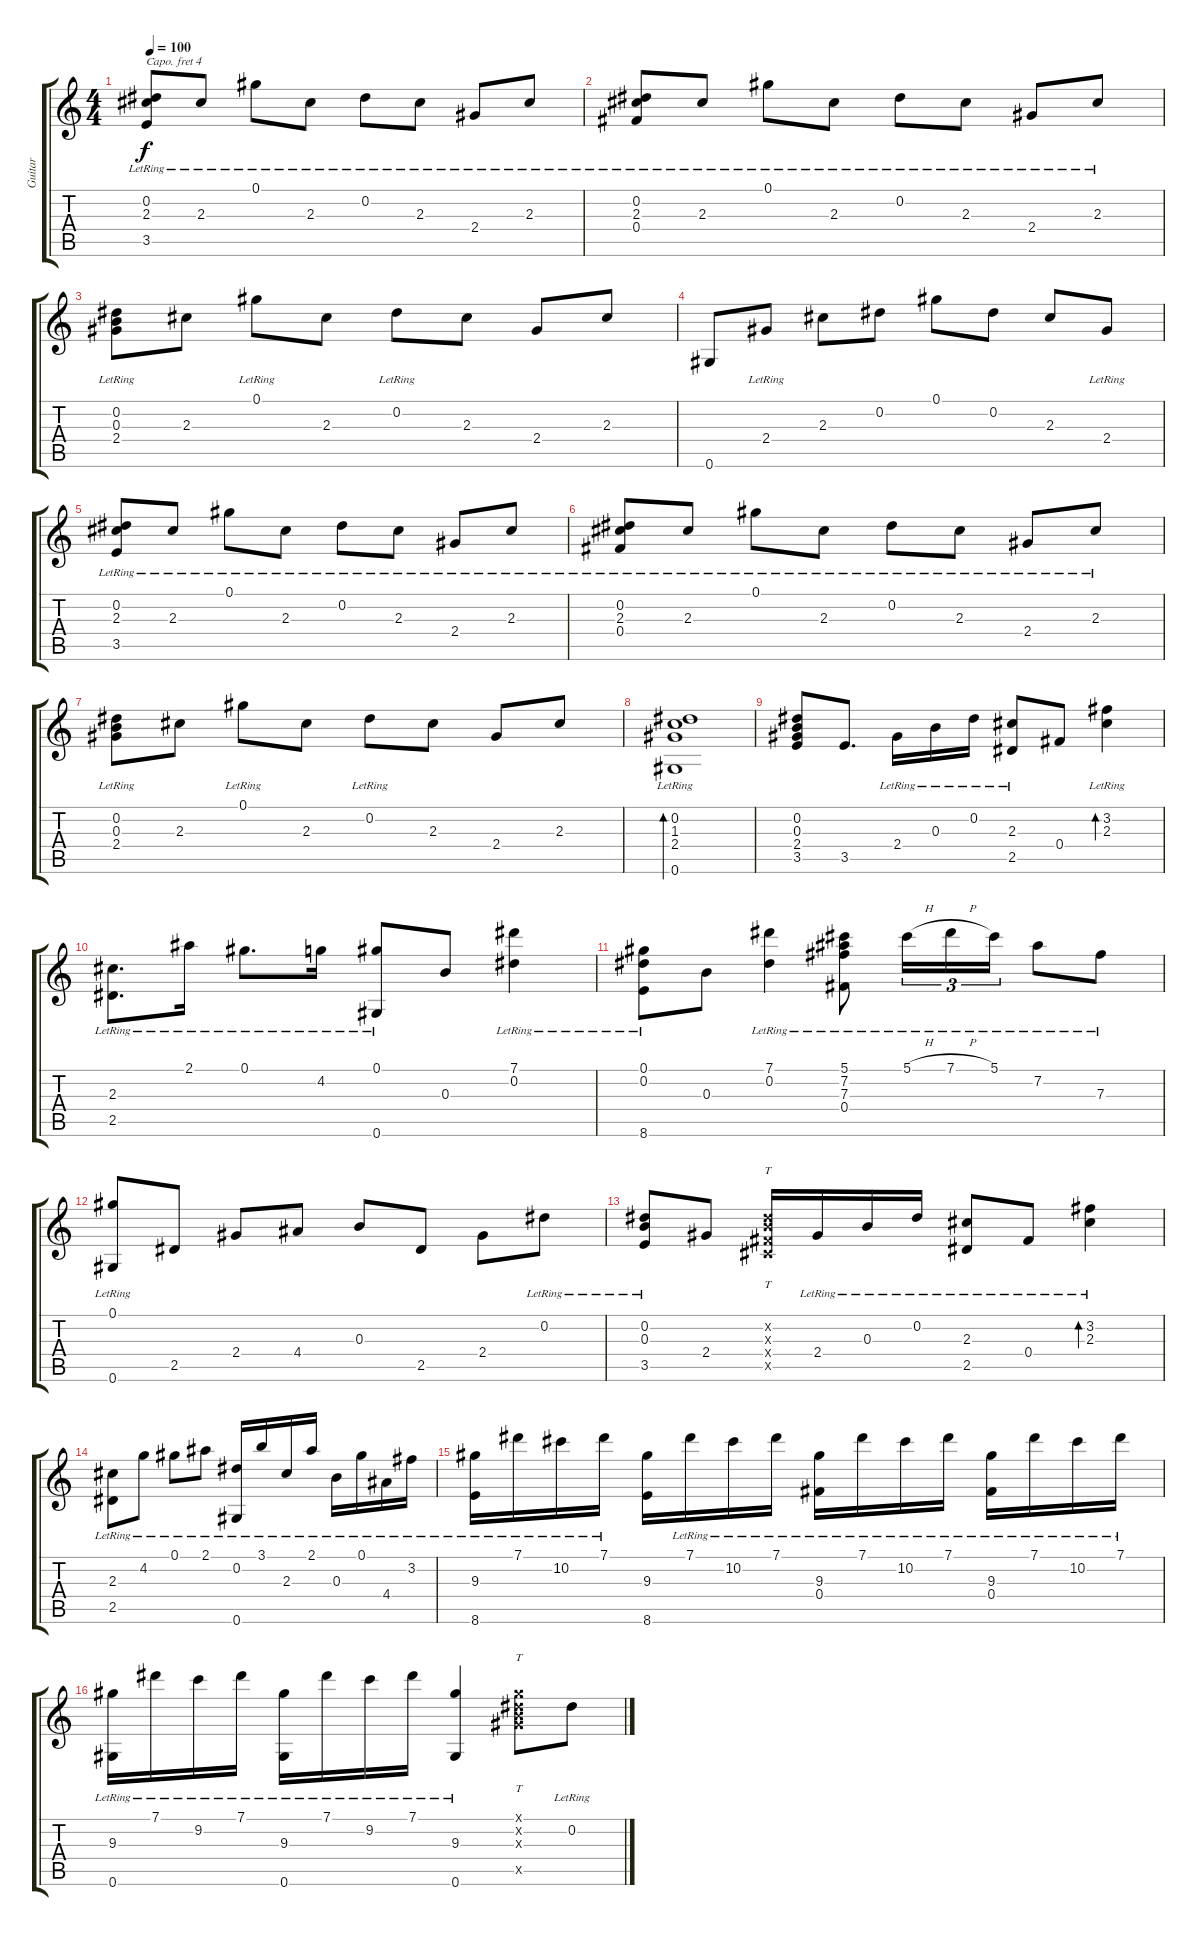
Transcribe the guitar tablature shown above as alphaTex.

\track ("Guitar" "Guitar") {instrument acousticguitarsteel}
\staff {score tabs}
\capo 4
\tuning (E4 B3 G3 D3 A2 E2) {hide}
\ts (4 4)
\tempo 100
\clef g2
\ks c
(0.2{lr} 2.3 3.5{lr}).8{dy f instrument acousticguitarsteel} 2.3{lr}.8 0.1{lr}.8 2.3{lr}.8 0.2{lr}.8 2.3{lr}.8 2.4{lr}.8 2.3{lr}.8 |
(0.2{lr} 2.3 0.4{lr}).8 2.3{lr}.8 0.1{lr}.8 2.3{lr}.8 0.2{lr}.8 2.3{lr}.8 2.4{lr}.8 2.3{lr}.8 |
(0.2{lr} 0.3{lr} 2.4).8 2.3.8 0.1{lr}.8 2.3.8 0.2{lr}.8 2.3.8 2.4.8 2.3.8 |
0.6.8 2.4{lr}.8 2.3.8 0.2.8 0.1.8 0.2.8 2.3.8 2.4{lr}.8 |
(0.2{lr} 2.3 3.5{lr}).8 2.3{lr}.8 0.1{lr}.8 2.3{lr}.8 0.2{lr}.8 2.3{lr}.8 2.4{lr}.8 2.3{lr}.8 |
(0.2{lr} 2.3 0.4{lr}).8 2.3{lr}.8 0.1{lr}.8 2.3{lr}.8 0.2{lr}.8 2.3{lr}.8 2.4{lr}.8 2.3{lr}.8 |
(0.2{lr} 0.3{lr} 2.4).8 2.3.8 0.1{lr}.8 2.3.8 0.2{lr}.8 2.3.8 2.4.8 2.3.8 |
(0.2{lr} 1.3{lr} 2.4{lr} 0.6{lr}).1{bd 240} |
(0.2 0.3 2.4 3.5).8 3.5.8{d} 2.4{lr}.16 0.3{lr}.16 0.2{lr}.16 (2.3{lr} 2.5{lr}).8 0.4.8 (3.2{lr} 2.3{lr}).4{bd 120} |
(2.3{lr} 2.5{lr}).8{d} 2.1{lr}.16 0.1{lr}.8{d} 4.2{lr}.16 (0.1{lr} 0.6{lr}).8 0.3.8 (7.1{lr} 0.2).4 |
(0.1{lr} 0.2 8.6{lr}).8 0.3.8 (7.1{lr} 0.2).4 (5.1{lr} 7.2{lr} 7.3 0.4{lr}).8 5.1{h lr}.16{tu (3 2)} 7.1{h lr}.16{tu (3 2)} 5.1{lr}.16{tu (3 2)} 7.2{lr}.8 7.3{lr}.8 |
(0.1{lr} 0.6).8 2.5.8 2.4.8 4.4.8 0.3.8 2.5.8 2.4.8 0.2{lr}.8 |
(0.2{lr} 0.3 3.5{lr}).8 2.4.8 (0.2{x} 0.3{x} 0.4{x} 0.5{x}).16{tt} 2.4{lr}.16 0.3{lr}.16 0.2{lr}.16 (2.3{lr} 2.5{lr}).8 0.4{lr}.8 (3.2{lr} 2.3{lr}).4{bd 120} |
(2.3{lr} 2.5{lr}).8 4.2{lr}.8 0.1{lr}.8 2.1{lr}.8 (0.2{lr} 0.6{lr}).16 3.1{lr}.16 2.3{lr}.16 2.1{lr}.16 0.3{lr}.16 0.1{lr}.16 4.4{lr}.16 3.2{lr}.16 |
(9.3 8.6{lr}).16 7.1{lr}.16 10.2{lr}.16 7.1{lr}.16 (9.3 8.6).16 7.1{lr}.16 10.2{lr}.16 7.1{lr}.16 (9.3{lr} 0.4{lr}).16 7.1{lr}.16 10.2{lr}.16 7.1{lr}.16 (9.3{lr} 0.4{lr}).16 7.1{lr}.16 10.2{lr}.16 7.1{lr}.16 |
(9.3{lr} 0.6).16 7.1{lr}.16 9.2{lr}.16 7.1{lr}.16 (9.3{lr} 0.6).16 7.1{lr}.16 9.2{lr}.16 7.1{lr}.16 (9.3{lr} 0.6).4 (0.1{x} 0.2{x} 0.3{x} 7.5{x}).8{tt} 0.2{lr}.8
